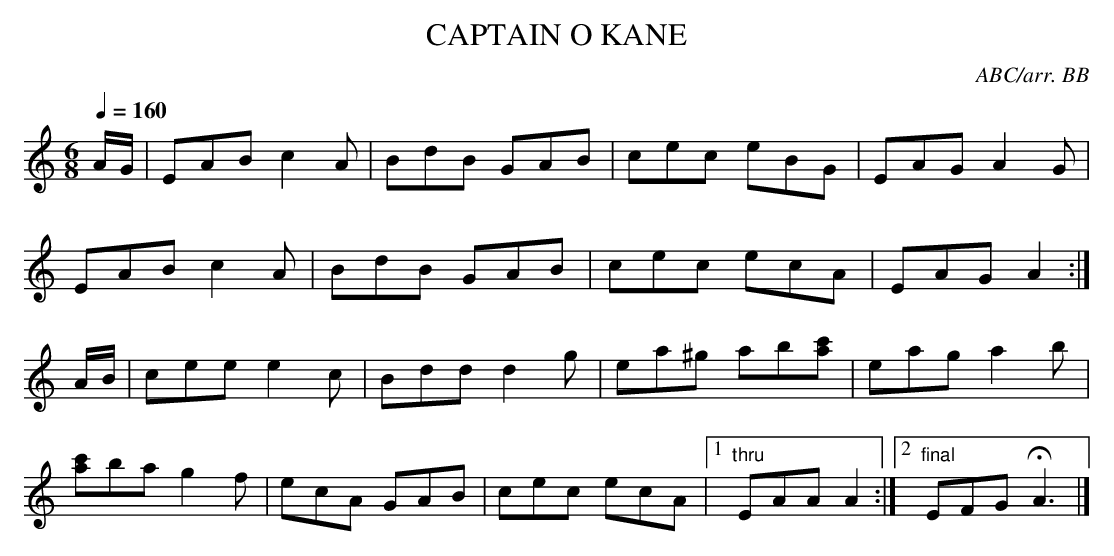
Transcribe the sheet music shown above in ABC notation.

X:1
T:CAPTAIN O KANE % as "Kain"
C:ABC/arr. BB
L:1/8
M:6/8
Q:1/4=160
K:Am
A/G/|EAB c2A|BdB GAB|cec eBG|EAG A2G|
EAB c2A|BdB GAB|cec ecA|EAG A2 :|
A/B/|cee e2c|Bdd d2g|ea^g ab[c'a]|eag a2b|
[c'a]ba g2f|ecA GAB|cec ecA|1 "thru"EAA A2 :|\
[2 "final"EFG HA3|]
